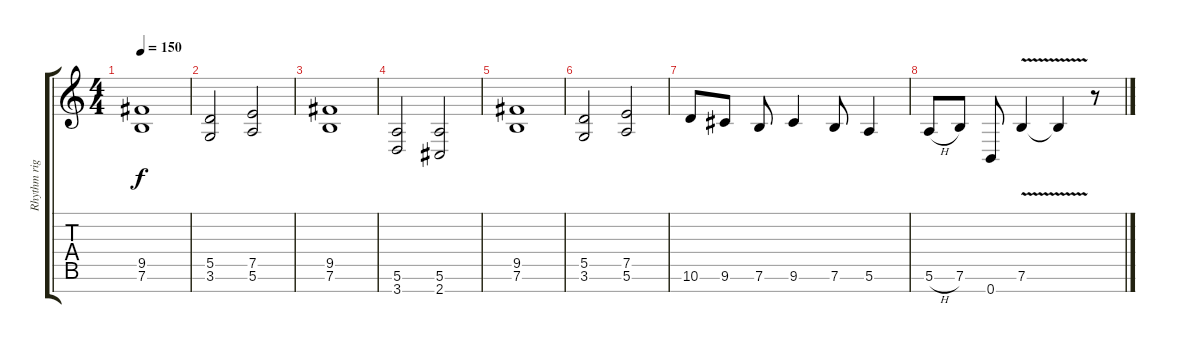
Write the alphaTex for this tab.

\track ("Rhythm right" "Rhythm rig") {instrument overdrivenguitar}
\staff {score tabs}
\tuning (E4 B3 G3 D3 A2 E2 B1) {hide}
\ts (4 4)
\tempo 150
\clef g2
\ks c
(9.5 7.6).1{dy f} |
(5.5 3.6).2 (7.5 5.6).2 |
(9.5 7.6).1 |
(5.6 3.7).2 (5.6 2.7).2 |
(9.5 7.6).1 |
(5.5 3.6).2 (7.5 5.6).2 |
10.6.8 9.6.8 7.6.8 9.6.4 7.6.8 5.6.4 |
5.6{h}.8 7.6.8 0.7.8 7.6{v}.4 7.6{t}.4 r.8
